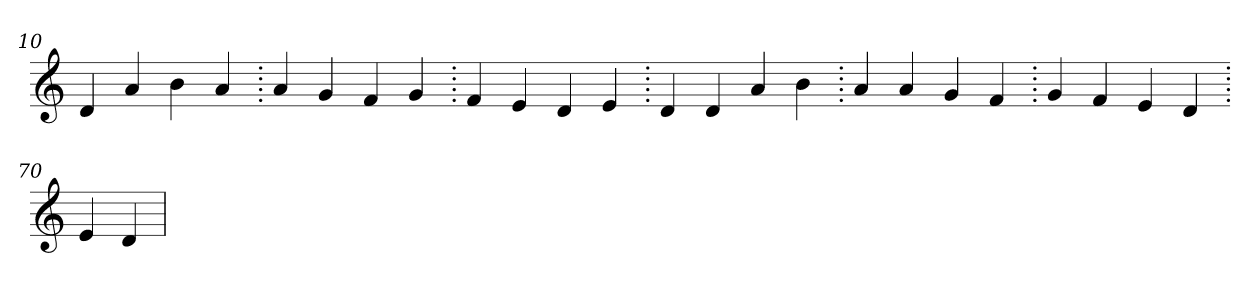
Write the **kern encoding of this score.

**kern
*part1
*staff1
*clefG2
=10.
4d
4a
4b
4a
=20.
4a
4g
4f
4g
=30.
4f
4e
4d
4e
=40.
4d
4d
4a
4b
=50.
4a
4a
4g
4f
=60.
4g
4f
4e
4d
=70.
4e
4d
=
*-
